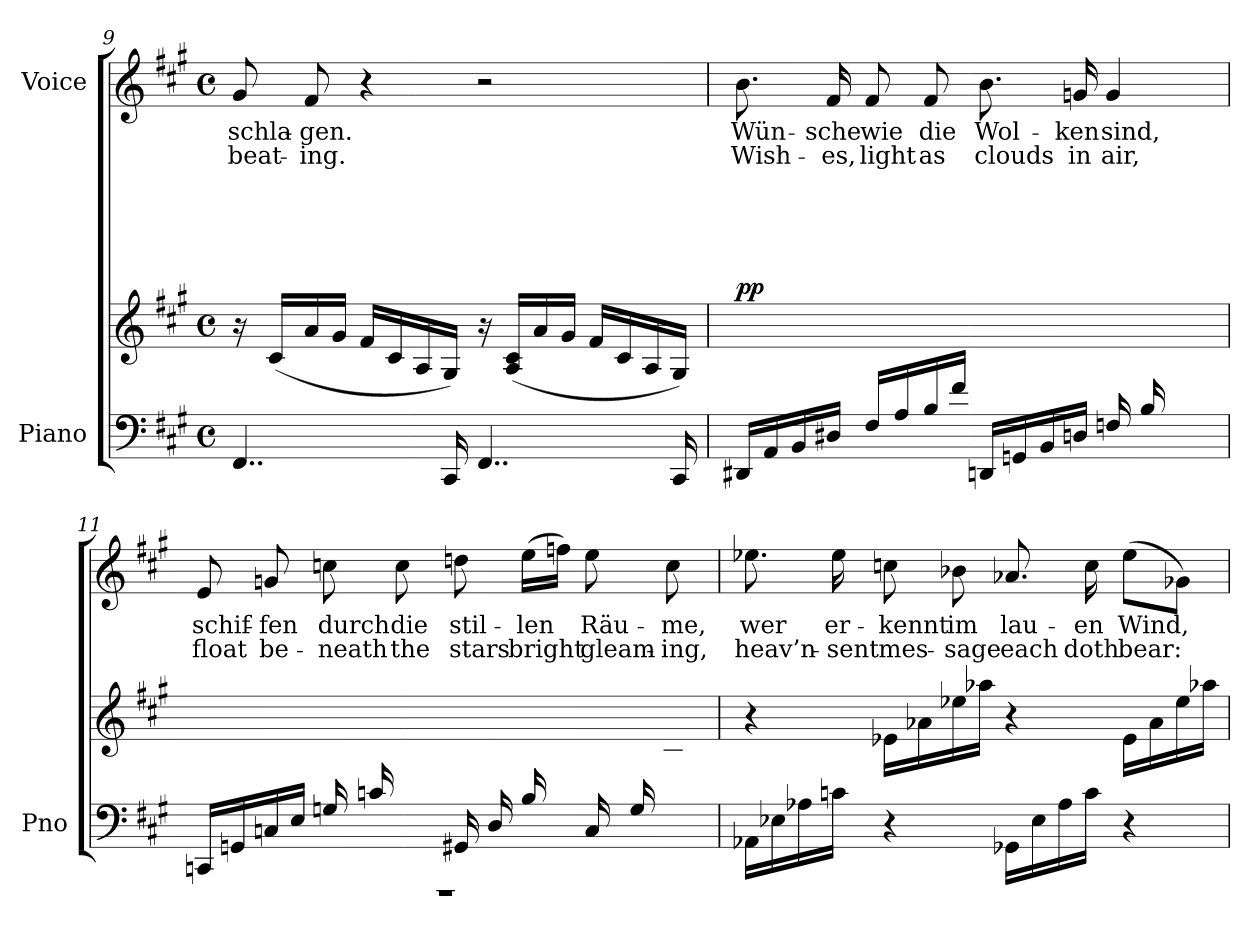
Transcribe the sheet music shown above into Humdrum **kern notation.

**kern	**kern	**dynam	**kern	**text	**text
*part2	*part2	*part2	*part1	*part1	*part1
*staff3	*staff2	*staff2/3	*staff1	*staff1	*staff1
*I"Piano	*	*	*I"Voice	*	*
*I'Pno	*	*	*	*	*
!!LO:PB:g=z
*clefF4	*clefG2	*	*clefG2	*	*
*k[f#c#g#]	*k[f#c#g#]	*	*k[f#c#g#]	*	*
*M4/4	*M4/4	*	*M4/4	*	*
*met(c)	*met(c)	*	*met(c)	*	*
=9	=9	=9	=9	=9	=9
!	!	!	!	!LO:LY:b	!LO:LY:b
4..FF#/	16r	.	8g#/	-schla-	beat-
.	(16c#/LL	.	.	.	.
!	!	!	!	!LO:LY:b	!LO:LY:b
.	16a/	.	8f#/	-gen.	-ing.
.	16g#/JJ	.	.	.	.
.	16f#/LL	.	4r	.	.
.	16c#/	.	.	.	.
.	16A/	.	.	.	.
16CC#/	16G#/JJ)	.	.	.	.
4..FF#/	16r	.	2r	.	.
.	(16A/ 16c#/LL	.	.	.	.
.	16a/	.	.	.	.
.	16g#/JJ	.	.	.	.
.	16f#/LL	.	.	.	.
.	16c#/	.	.	.	.
.	16A/	.	.	.	.
16CC#/	16G#/JJ)	.	.	.	.
=10	=10	=10	=10	=10	=10
*^	*	*	*	*	*
!	!	!	!LO:DY:a	!	!LO:LY:b	!LO:LY:b
16DD#X/LL	1ryy	2..ryy	pp	8.b\	Wün-	Wish-
16AA/	.	.	.	.	.	.
16BB/	.	.	.	.	.	.
!	!	!	!	!	!LO:LY:b	!LO:LY:b
16D#X/JJ	.	.	.	16f#/	-sche	-es,
!	!	!	!	!	!LO:LY:b	!LO:LY:b
16F#/LL	.	.	.	8f#/	wie	light
16A/	.	.	.	.	.	.
!	!	!	!	!	!LO:LY:b	!LO:LY:b
16B/	.	.	.	8f#/	die	as
16f#/JJ	.	.	.	.	.	.
!	!	!	!	!	!LO:LY:b	!LO:LY:b
(16DDn/LL	.	.	.	8.b\	Wol-	clouds
16GGn/	.	.	.	.	.	.
16BB/	.	.	.	.	.	.
!	!	!	!	!	!LO:LY:b	!LO:LY:b
16Dn/JJ	.	.	.	16gn/	-ken	in
!	!	!	!	!	!LO:LY:b	!LO:LY:b
16Fn/LL	.	.	.	4g/	sind,	air,
16B/	.	.	.	.	.	.
8ryy	.	16dn/	.	.	.	.
.	.	16gn/JJ)	.	.	.	.
!!LO:LB:g=z
=11	=11	=11	=11	=11	=11	=11
!	!	!	!	!	!LO:LY:b	!LO:LY:b
(16CCn/LL	1r	4.ryy	.	8e/	schif-	float
16GGn/	.	.	.	.	.	.
!	!	!	!	!	!LO:LY:b	!LO:LY:b
16Cn/	.	.	.	8gn/	-fen	be-
16E/JJ	.	.	.	.	.	.
!	!	!	!	!	!LO:LY:b	!LO:LY:b
16Gn/LL	.	.	.	8ccn\	durch	-neath
16cn/	.	.	.	.	.	.
!	!	!	!	!	!LO:LY:b	!LO:LY:b
8ryy	.	16e/	.	8cc\	die	the
.	.	16gn/JJ)	.	.	.	.
!	!	!	!	!	!LO:LY:b	!LO:LY:b
(<16GG#X/LL	.	8.ryy	.	8ddn\	stil-	stars
16D/	.	.	.	.	.	.
!	!	!	!	!	!LO:LY:b	!LO:LY:b
16B/	.	.	.	(16ee\LL	-len	bright
16ryy	.	16g/JJ)	.	16ffn\JJ)	.	.
!	!	!	!	!	!LO:LY:b	!LO:LY:b
(<16C/LL	.	8ryy	.	8ee\	Räu-	gleam-
16G/	.	.	.	.	.	.
!	!	!	!	!	!LO:LY:b	!LO:LY:b
8ryy	.	16cn/	.	8cc\	-me,	-ing,
.	.	16g/JJ)	.	.	.	.
*v	*v	*	*	*	*	*
!!LO:PB:g=z
=12	=12	=12	=12	=12	=12
!	!	!	!	!LO:LY:b	!LO:LY:b
16AA-X\LL	4r	.	8.ee-X\	wer	heav’n-
16E-X\	.	.	.	.	.
16A-X\	.	.	.	.	.
!	!	!	!	!LO:LY:b	!LO:LY:b
16cn\JJ	.	.	16ee-\	er-	-sent
!	!	!	!	!LO:LY:b	!LO:LY:b
4r	16e-X\LL	.	8ccn\	-kennt	mes-
.	16a-X\	.	.	.	.
!	!	!	!	!LO:LY:b	!LO:LY:b
.	16ee-X\	.	8b-X\	im	-sage
.	16aa-X\JJ	.	.	.	.
!	!	!	!	!LO:LY:b	!LO:LY:b
16GG-X\LL	4r	.	8.a-X/	lau-	each
16E-\	.	.	.	.	.
16A-\	.	.	.	.	.
!	!	!	!	!LO:LY:b	!LO:LY:b
16c\JJ	.	.	16cc\	-en	doth
!	!	!	!	!LO:LY:b	!LO:LY:b
4r	16e-\LL	.	(8ee-\L	Wind,	bear:
.	16a-\	.	.	.	.
.	16ee-\	.	8g-X\J)	.	.
.	(16aa-X\JJ	.	.	.	.
=	=	=	=	=	=
*-	*-	*-	*-	*-	*-
